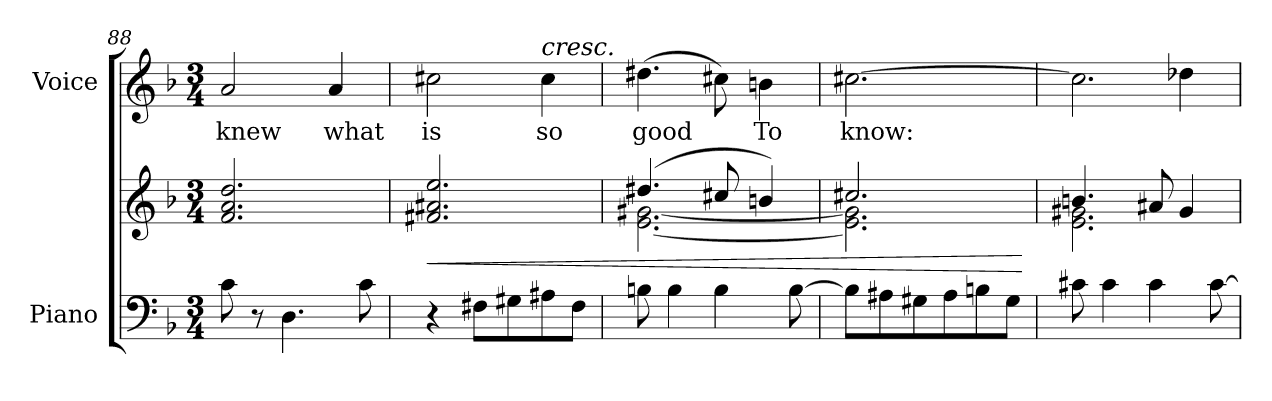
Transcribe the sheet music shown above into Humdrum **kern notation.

**kern	**kern	**dynam	**kern	**text
*part2	*part2	*part2	*part1	*part1
*staff3	*staff2	*staff2/3	*staff1	*staff1
*I"Piano	*	*	*I"Voice	*
*I'Pno	*	*	*	*
*clefF4	*clefG2	*	*clefG2	*
*k[b-]	*k[b-]	*	*k[b-]	*
*M3/4	*M3/4	*	*M3/4	*
=88	=88	=88	=88	=88
8c\	2.f/ 2.a/ 2.dd/	.	2a/	knew
8r	.	.	.	.
4.D\	.	.	.	.
.	.	.	4a/	what
8c\	.	.	.	.
=89	=89	=89	=89	=89
!	!	!LO:HP:b	!	!
4r	2.f#X/ 2.a#X/ 2.ee/	<	2cc#X\	is
8F#X\L	.	.	.	.
8G#X\	.	.	.	.
!	!	!	!LO:TX:a:i:t=cresc.	!
8A#X\	.	.	4cc#\	so
8F#\J	.	.	.	.
=90	=90	=90	=90	=90
*	*^	*	*	*
8Bn\	(4.dd#X/	[2.e\ [2.g#X\	.	(4.dd#X\	good
4B\	.	.	.	.	.
4B\	8cc#X/	.	.	8cc#X\)	.
.	4bn/)	.	.	4bn\	To
[8B\	.	.	.	.	.
=91	=91	=91	=91	=91	=91
8B\L]	2.cc#X/	2.e\] 2.g#\]	.	[2.cc#X\	know:
8A#X\	.	.	.	.	.
8G#X\	.	.	.	.	.
8A#\	.	.	.	.	.
8Bn\	.	.	.	.	.
8G#\J	.	.	.	.	.
*	*v	*v	*	*	*
.	.	[	.	.
=92	=92	=92	=92	=92
*	*^	*	*^	*
8c#X\	4.bn/	2.e\ 2.g#X\	.	2.cc#\]	2ryy	.
4c#\	.	.	.	.	.	.
4c#\	8a#X/	.	.	.	.	.
.	4g#/	.	.	.	4dd-X	.
[8c#\	.	.	.	.	.	.
*	*v	*v	*	*	*	*
*	*	*	*v	*v	*
=	=	=	=	=
*-	*-	*-	*-	*-
